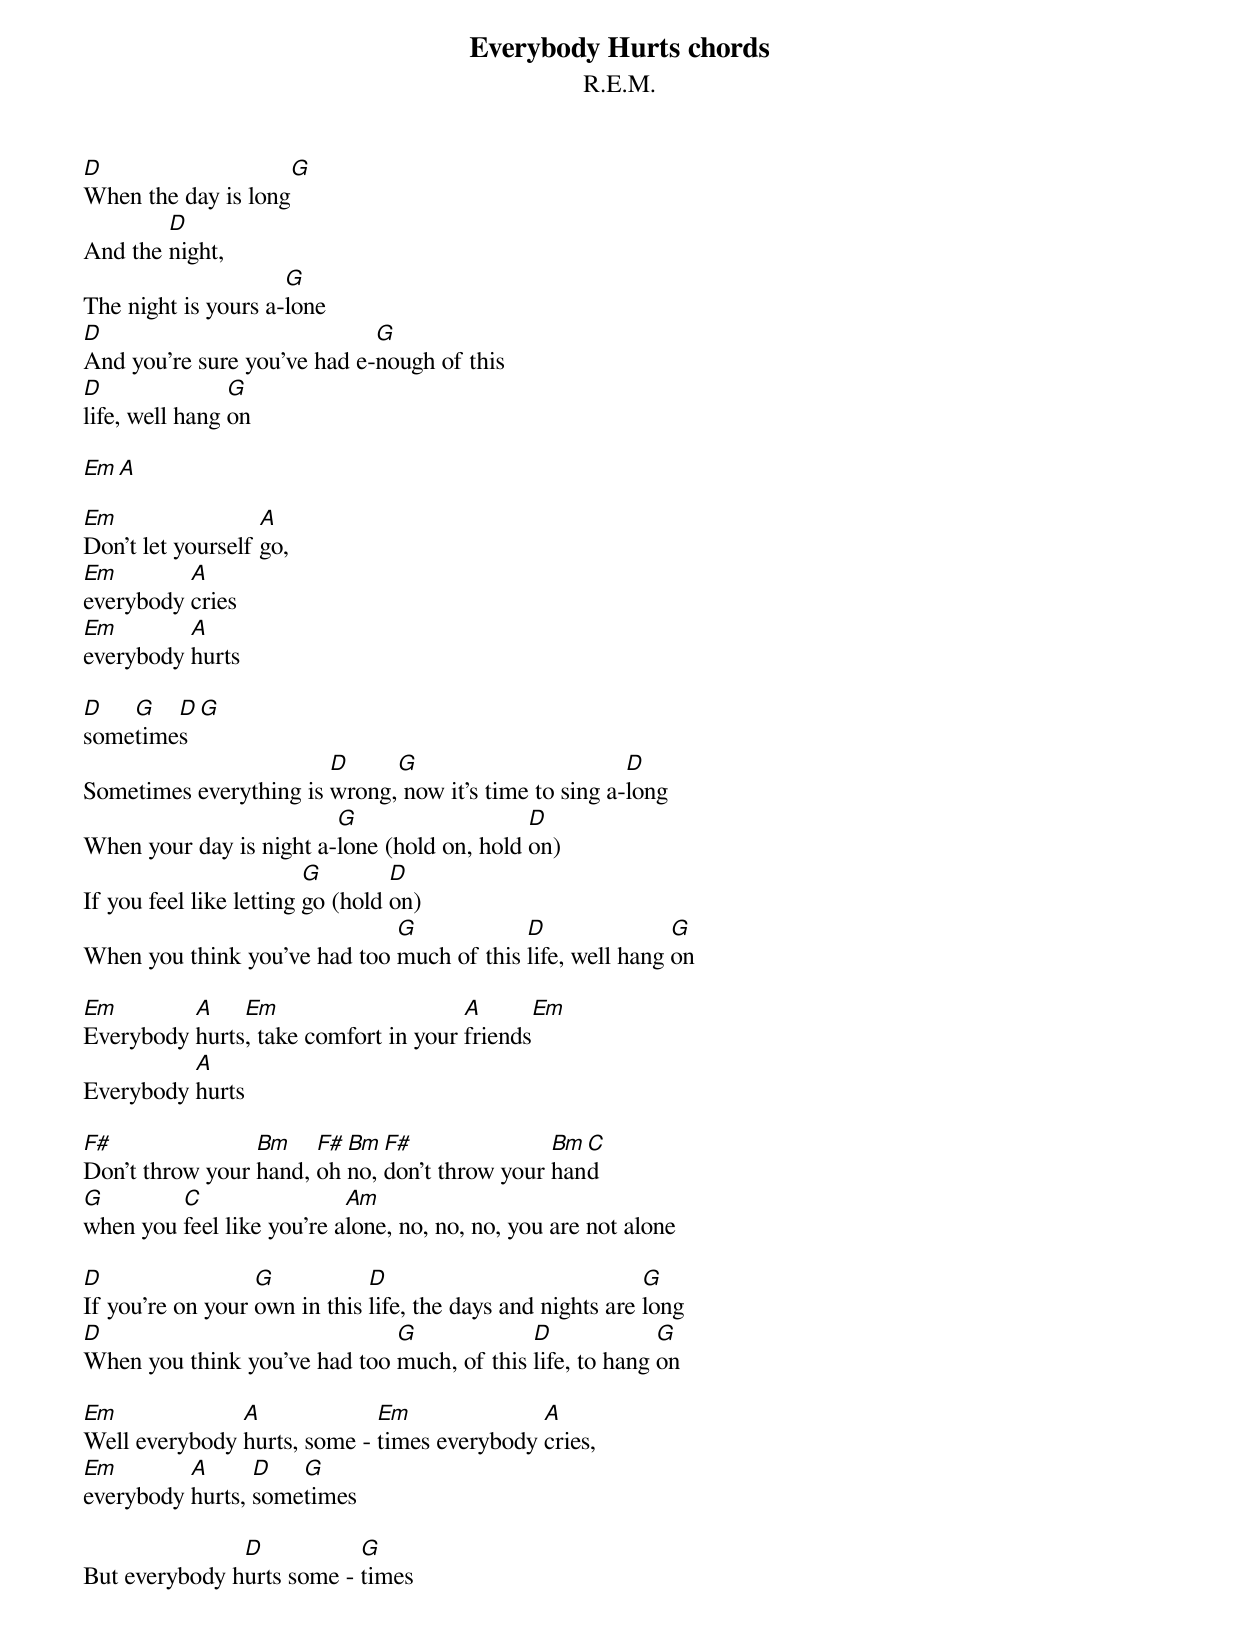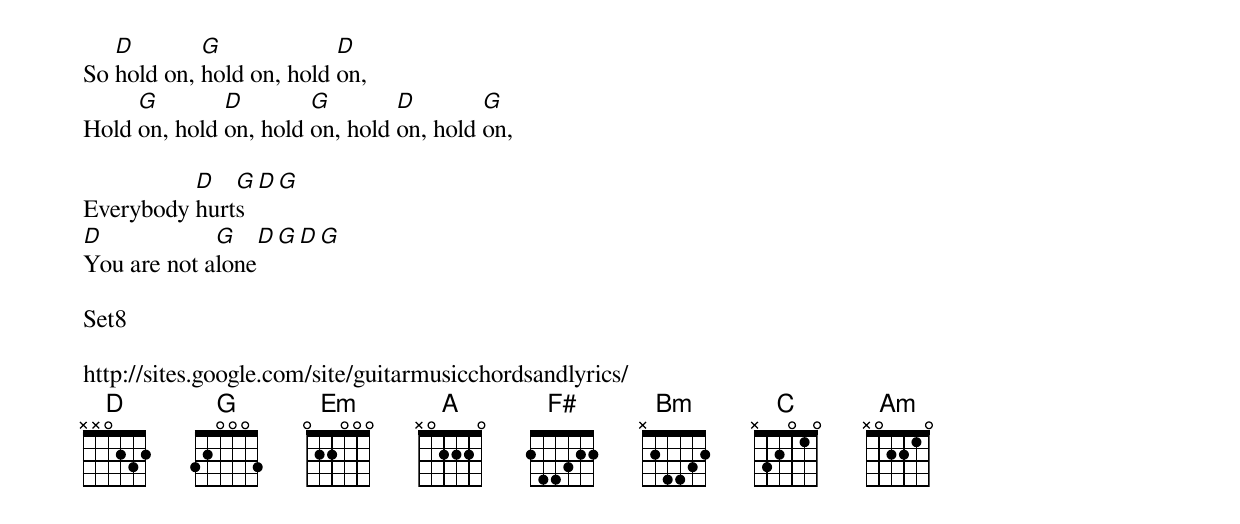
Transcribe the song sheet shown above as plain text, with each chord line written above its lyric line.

Everybody Hurts chords
R.E.M.

D                   G
When the day is long
        D
And the night,
                     G
The night is yours a-lone
D                            G
And you're sure you've had e-nough of this
D               G
life, well hang on

Em  A

Em                 A
Don't let yourself go,
Em        A
everybody cries
Em        A
everybody hurts

D   G   D G
sometimes
                        D     G                        D
Sometimes everything is wrong, now it's time to sing a-long
                         G                   D
When your day is night a-lone (hold on, hold on)
                         G        D
If you feel like letting go (hold on)
                              G            D               G
When you think you've had too much of this life, well hang on

Em        A    Em                     A      Em
Everybody hurts, take comfort in your friends
          A
Everybody hurts

F#               Bm    F# Bm  F#               Bm C
Don't throw your hand, oh no, don't throw your hand
G        C                 Am
when you feel like you're alone, no, no, no, you are not alone

D                 G           D                             G
If you're on your own in this life, the days and nights are long
D                             G             D             G
When you think you've had too much, of this life, to hang on

Em             A             Em              A
Well everybody hurts, some - times everybody cries,
Em        A      D   G
everybody hurts, sometimes

               D           G
But everybody hurts some - times

   D        G             D
So hold on, hold on, hold on,
     G        D        G        D        G
Hold on, hold on, hold on, hold on, hold on,

          D   G  D  G
Everybody hurts
D            G   D  G  D  G
You are not alone

Set8

http://sites.google.com/site/guitarmusicchordsandlyrics/
